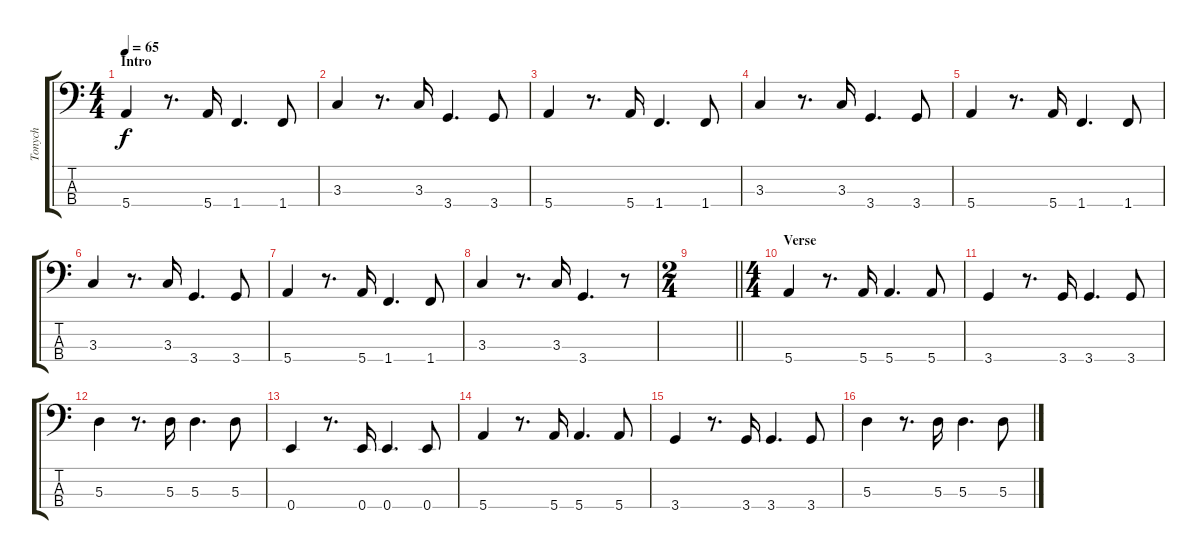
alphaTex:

\track ("Tonych" "Tonych") {instrument electricbassfinger}
\staff {score tabs}
\tuning (G2 D2 A1 E1) {hide}
\ts (4 4)
\section ("" "Intro")
\tempo 65
\clef f4
\ks aminor
5.4.4{dy f instrument electricbassfinger} r.8{d} 5.4.16 1.4.4{d} 1.4.8 |
3.3.4 r.8{d} 3.3.16 3.4.4{d} 3.4.8 |
5.4.4 r.8{d} 5.4.16 1.4.4{d} 1.4.8 |
3.3.4 r.8{d} 3.3.16 3.4.4{d} 3.4.8 |
5.4.4 r.8{d} 5.4.16 1.4.4{d} 1.4.8 |
3.3.4 r.8{d} 3.3.16 3.4.4{d} 3.4.8 |
5.4.4 r.8{d} 5.4.16 1.4.4{d} 1.4.8 |
3.3.4 r.8{d} 3.3.16 3.4.4{d} r.8 |
\ts (2 4)
\barLineRight lightlight
|
\ts (4 4)
\section ("" "Verse")
\ks c
5.4.4 r.8{d} 5.4.16 5.4.4{d} 5.4.8 |
3.4.4 r.8{d} 3.4.16 3.4.4{d} 3.4.8 |
5.3.4 r.8{d} 5.3.16 5.3.4{d} 5.3.8 |
0.4.4 r.8{d} 0.4.16 0.4.4{d} 0.4.8 |
5.4.4 r.8{d} 5.4.16 5.4.4{d} 5.4.8 |
3.4.4 r.8{d} 3.4.16 3.4.4{d} 3.4.8 |
5.3.4 r.8{d} 5.3.16 5.3.4{d} 5.3.8
